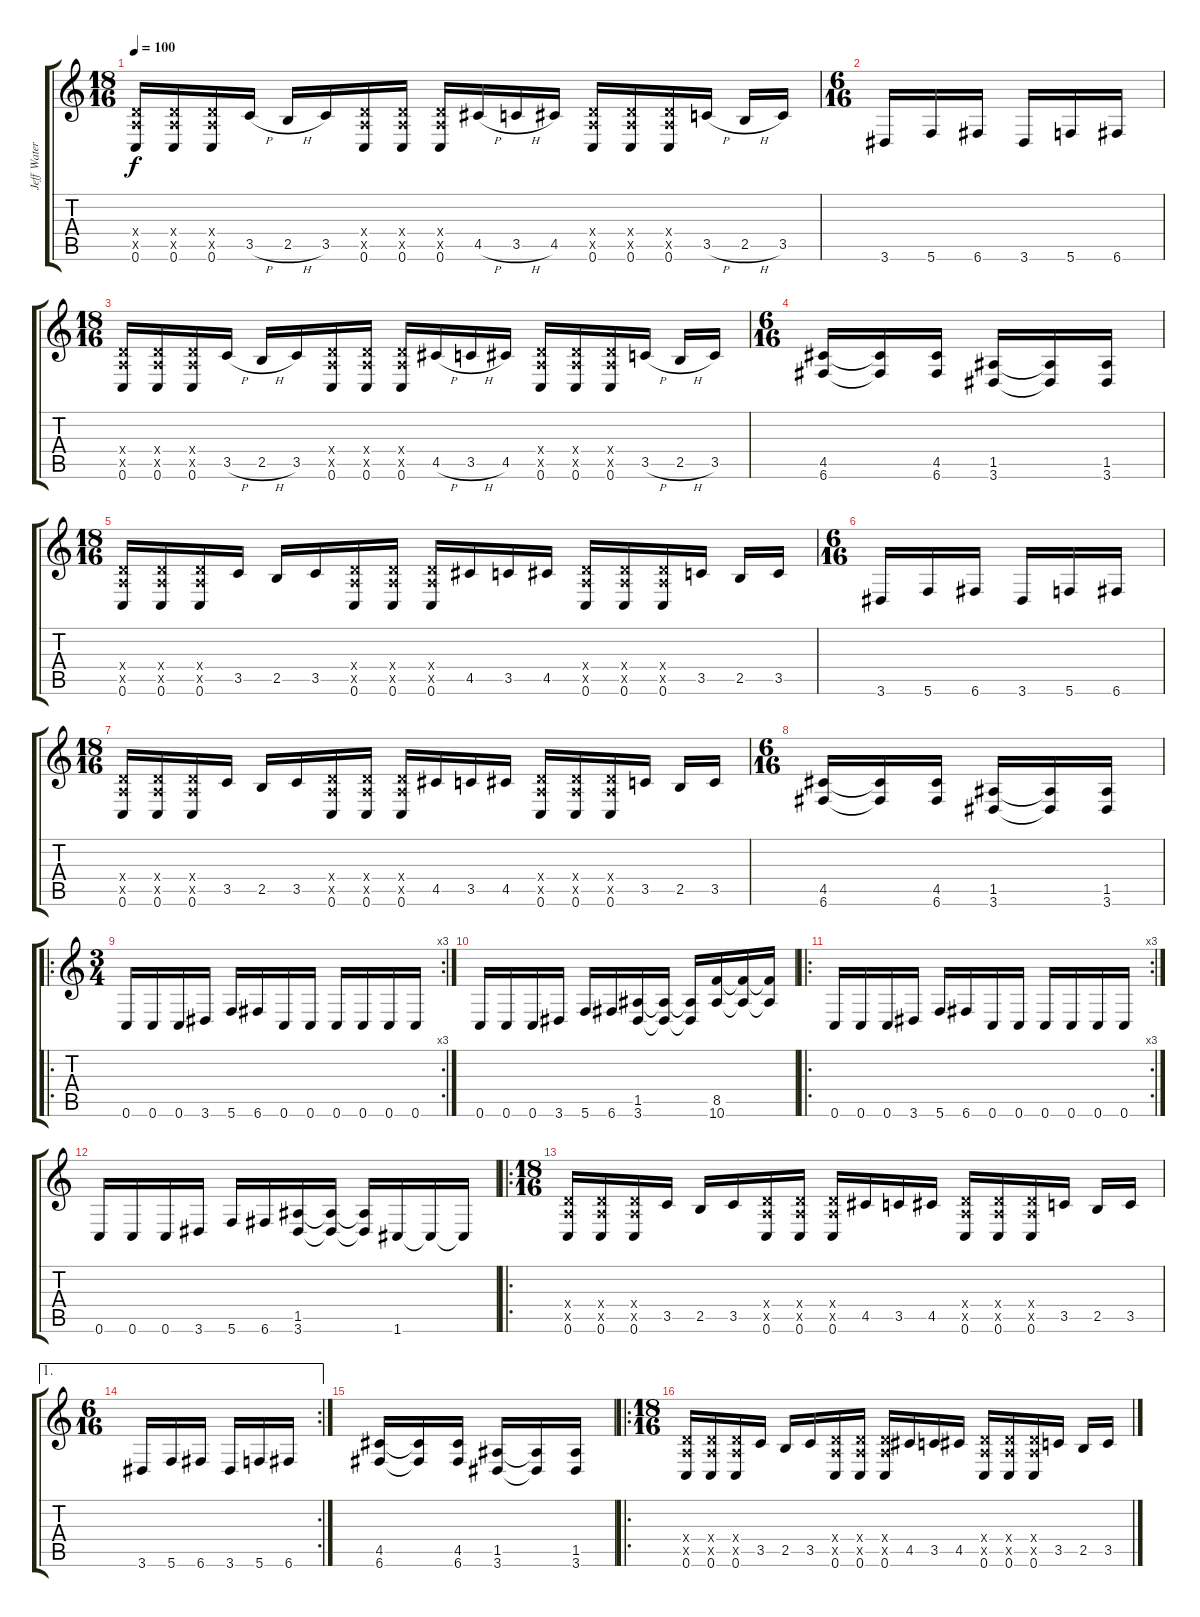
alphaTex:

\track ("Jeff Waters: Guitar" "Jeff Water") {instrument distortionguitar}
\staff {score tabs}
\tuning (E4 B3 G3 D3 A2 C2) {hide}
\ts (18 16)
\tempo 100
\clef g2
\ks c
(0.4{x} 0.5{x} 0.6).16{dy f instrument distortionguitar} (0.4{x} 0.5{x} 0.6).16 (0.4{x} 0.5{x} 0.6).16 3.5{h}.16 2.5{h}.16 3.5.16 (0.4{x} 0.5{x} 0.6).16 (0.4{x} 0.5{x} 0.6).16 (0.4{x} 0.5{x} 0.6).16 4.5{h}.16 3.5{h}.16 4.5.16 (0.4{x} 0.5{x} 0.6).16 (0.4{x} 0.5{x} 0.6).16 (0.4{x} 0.5{x} 0.6).16 3.5{h}.16 2.5{h}.16 3.5.16 |
\ts (6 16)
3.6.16 5.6.16 6.6.16 3.6.16 5.6.16 6.6.16 |
\ts (18 16)
(0.4{x} 0.5{x} 0.6).16 (0.4{x} 0.5{x} 0.6).16 (0.4{x} 0.5{x} 0.6).16 3.5{h}.16 2.5{h}.16 3.5.16 (0.4{x} 0.5{x} 0.6).16 (0.4{x} 0.5{x} 0.6).16 (0.4{x} 0.5{x} 0.6).16 4.5{h}.16 3.5{h}.16 4.5.16 (0.4{x} 0.5{x} 0.6).16 (0.4{x} 0.5{x} 0.6).16 (0.4{x} 0.5{x} 0.6).16 3.5{h}.16 2.5{h}.16 3.5.16 |
\ts (6 16)
(4.5 6.6).16 (4.5{t} 6.6{t}).16 (4.5 6.6).16 (1.5 3.6).16 (1.5{t} 3.6{t}).16 (1.5 3.6).16 |
\ts (18 16)
(0.4{x} 0.5{x} 0.6).16 (0.4{x} 0.5{x} 0.6).16 (0.4{x} 0.5{x} 0.6).16 3.5.16 2.5.16 3.5.16 (0.4{x} 0.5{x} 0.6).16 (0.4{x} 0.5{x} 0.6).16 (0.4{x} 0.5{x} 0.6).16 4.5.16 3.5.16 4.5.16 (0.4{x} 0.5{x} 0.6).16 (0.4{x} 0.5{x} 0.6).16 (0.4{x} 0.5{x} 0.6).16 3.5.16 2.5.16 3.5.16 |
\ts (6 16)
3.6.16 5.6.16 6.6.16 3.6.16 5.6.16 6.6.16 |
\ts (18 16)
(0.4{x} 0.5{x} 0.6).16 (0.4{x} 0.5{x} 0.6).16 (0.4{x} 0.5{x} 0.6).16 3.5.16 2.5.16 3.5.16 (0.4{x} 0.5{x} 0.6).16 (0.4{x} 0.5{x} 0.6).16 (0.4{x} 0.5{x} 0.6).16 4.5.16 3.5.16 4.5.16 (0.4{x} 0.5{x} 0.6).16 (0.4{x} 0.5{x} 0.6).16 (0.4{x} 0.5{x} 0.6).16 3.5.16 2.5.16 3.5.16 |
\ts (6 16)
(4.5 6.6).16 (4.5{t} 6.6{t}).16 (4.5 6.6).16 (1.5 3.6).16 (1.5{t} 3.6{t}).16 (1.5 3.6).16 |
\ro
\rc 3
\ts (3 4)
0.6.16 0.6.16 0.6.16 3.6.16 5.6.16 6.6.16 0.6.16 0.6.16 0.6.16 0.6.16 0.6.16 0.6.16 |
0.6.16 0.6.16 0.6.16 3.6.16 5.6.16 6.6.16 (1.5 3.6).16 (1.5{t} 3.6{t}).16 (1.5{t} 3.6{t}).16 (8.5 10.6).16 (8.5{t} 10.6{t}).16 (8.5{t} 10.6{t}).16 |
\ro
\rc 3
0.6.16 0.6.16 0.6.16 3.6.16 5.6.16 6.6.16 0.6.16 0.6.16 0.6.16 0.6.16 0.6.16 0.6.16 |
0.6.16 0.6.16 0.6.16 3.6.16 5.6.16 6.6.16 (1.5 3.6).16 (1.5{t} 3.6{t}).16 (1.5{t} 3.6{t}).16 1.6.16 1.6{t}.16 1.6{t}.16 |
\ro
\ts (18 16)
(0.4{x} 0.5{x} 0.6).16 (0.4{x} 0.5{x} 0.6).16 (0.4{x} 0.5{x} 0.6).16 3.5.16 2.5.16 3.5.16 (0.4{x} 0.5{x} 0.6).16 (0.4{x} 0.5{x} 0.6).16 (0.4{x} 0.5{x} 0.6).16 4.5.16 3.5.16 4.5.16 (0.4{x} 0.5{x} 0.6).16 (0.4{x} 0.5{x} 0.6).16 (0.4{x} 0.5{x} 0.6).16 3.5.16 2.5.16 3.5.16 |
\ae 1
\rc 2
\ts (6 16)
3.6.16 5.6.16 6.6.16 3.6.16 5.6.16 6.6.16 |
(4.5 6.6).16 (4.5{t} 6.6{t}).16 (4.5 6.6).16 (1.5 3.6).16 (1.5{t} 3.6{t}).16 (1.5 3.6).16 |
\ro
\ts (18 16)
(0.4{x} 0.5{x} 0.6).16 (0.4{x} 0.5{x} 0.6).16 (0.4{x} 0.5{x} 0.6).16 3.5.16 2.5.16 3.5.16 (0.4{x} 0.5{x} 0.6).16 (0.4{x} 0.5{x} 0.6).16 (0.4{x} 0.5{x} 0.6).16 4.5.16 3.5.16 4.5.16 (0.4{x} 0.5{x} 0.6).16 (0.4{x} 0.5{x} 0.6).16 (0.4{x} 0.5{x} 0.6).16 3.5.16 2.5.16 3.5.16
